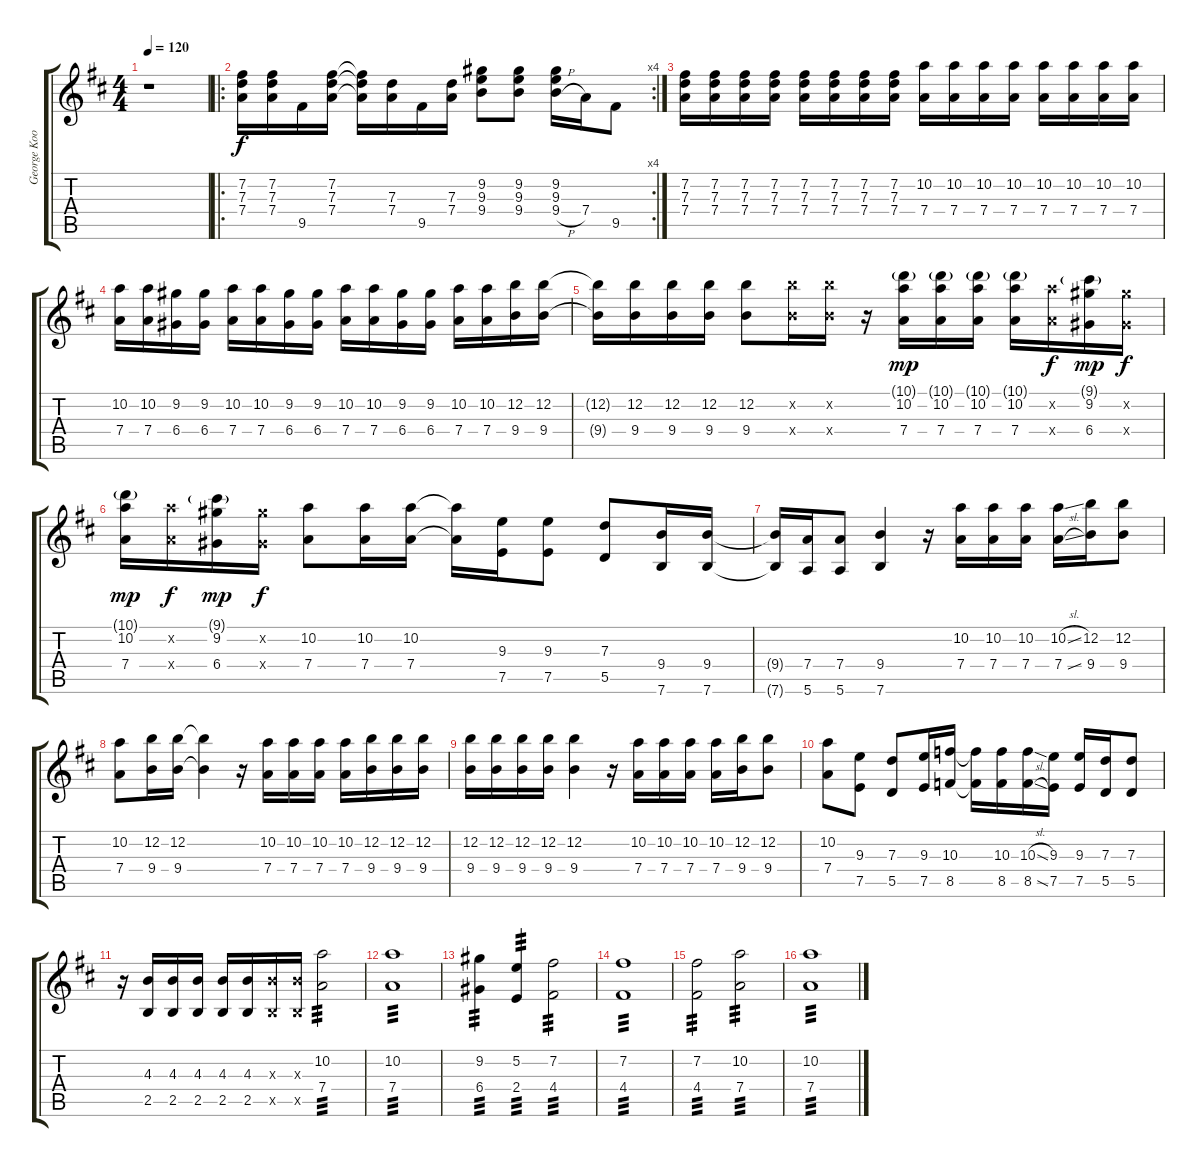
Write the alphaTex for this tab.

\track ("George Kooymans - Gtr.1" "George Koo") {instrument acousticguitarsteel}
\staff {score tabs}
\tuning (E4 B3 G3 D3 A2 E2) {hide}
\ts (4 4)
\tempo 120
\clef g2
\ks d
r.1{dy f} |
\ro
\rc 4
(7.2 7.3 7.4).16 (7.2 7.3 7.4).16 9.5.16 (7.2 7.3 7.4).16 (7.2{t} 7.3{t} 7.4{t}).16 (7.3 7.4).16 9.5.16 (7.3 7.4).16 (9.2 9.3 9.4).8 (9.2 9.3 9.4).8 (9.2 9.3 9.4{h}).16 7.4.16 9.5.8 |
(7.2 7.3 7.4).16 (7.2 7.3 7.4).16 (7.2 7.3 7.4).16 (7.2 7.3 7.4).16 (7.2 7.3 7.4).16 (7.2 7.3 7.4).16 (7.2 7.3 7.4).16 (7.2 7.3 7.4).16 (10.2 7.4).16 (10.2 7.4).16 (10.2 7.4).16 (10.2 7.4).16 (10.2 7.4).16 (10.2 7.4).16 (10.2 7.4).16 (10.2 7.4).16 |
(10.2 7.4).16 (10.2 7.4).16 (9.2 6.4).16 (9.2 6.4).16 (10.2 7.4).16 (10.2 7.4).16 (9.2 6.4).16 (9.2 6.4).16 (10.2 7.4).16 (10.2 7.4).16 (9.2 6.4).16 (9.2 6.4).16 (10.2 7.4).16 (10.2 7.4).16 (12.2 9.4).16 (12.2 9.4).16 |
(12.2{t} 9.4{t}).16 (12.2 9.4).16 (12.2 9.4).16 (12.2 9.4).16 (12.2 9.4).8 (12.2{x} 9.4{x}).16 (12.2{x} 9.4{x}).16 r.16 (10.1{g} 10.2 7.4).16{dy mp} (10.1{g} 10.2 7.4).16 (10.1{g} 10.2 7.4).16 (10.1{g} 10.2 7.4).16 (10.2{x} 7.4{x}).16{dy f} (9.1{g} 9.2 6.4).16{dy mp} (9.2{x} 6.4{x}).16{dy f} |
(10.1{g} 10.2 7.4).16{dy mp} (10.2{x} 7.4{x}).16{dy f} (9.1{g} 9.2 6.4).16{dy mp} (9.2{x} 6.4{x}).16{dy f} (10.2 7.4).8 (10.2 7.4).16 (10.2 7.4).16 (10.2{t} 7.4{t}).16 (9.3 7.5).16 (9.3 7.5).8 (7.3 5.5).8 (9.4 7.6).16 (9.4 7.6).16 |
(9.4{t} 7.6{t}).16 (7.4 5.6).16 (7.4 5.6).8 (9.4 7.6).4 r.16 (10.2 7.4).16 (10.2 7.4).16 (10.2 7.4).16 (10.2{sl} 7.4{sl}).16 (12.2 9.4).16 (12.2 9.4).8 |
(10.2 7.4).8 (12.2 9.4).16 (12.2 9.4).16 (12.2{t} 9.4{t}).4 r.16 (10.2 7.4).16 (10.2 7.4).16 (10.2 7.4).16 (10.2 7.4).16 (12.2 9.4).16 (12.2 9.4).16 (12.2 9.4).16 |
(12.2 9.4).16 (12.2 9.4).16 (12.2 9.4).16 (12.2 9.4).16 (12.2 9.4).4 r.16 (10.2 7.4).16 (10.2 7.4).16 (10.2 7.4).16 (10.2 7.4).16 (12.2 9.4).16 (12.2 9.4).8 |
(10.2 7.4).8 (9.3 7.5).8 (7.3 5.5).8 (9.3 7.5).16 (10.3 8.5).16 (10.3{t} 8.5{t}).16 (10.3 8.5).16 (10.3{sl} 8.5{sl}).16 (9.3 7.5).16 (9.3 7.5).16 (7.3 5.5).16 (7.3 5.5).8 |
r.16 (4.3 2.5).16 (4.3 2.5).16 (4.3 2.5).16 (4.3 2.5).16 (4.3 2.5).16 (4.3{x} 2.5{x}).16 (4.3{x} 2.5{x}).16 (10.2 7.4).2{tp 3} |
(10.2 7.4).1{tp 3} |
(9.2 6.4).4{tp 3} (5.2 2.4).4{tp 3} (7.2 4.4).2{tp 3} |
(7.2 4.4).1{tp 3} |
(7.2 4.4).2{tp 3} (10.2 7.4).2{tp 3} |
(10.2 7.4).1{tp 3}
